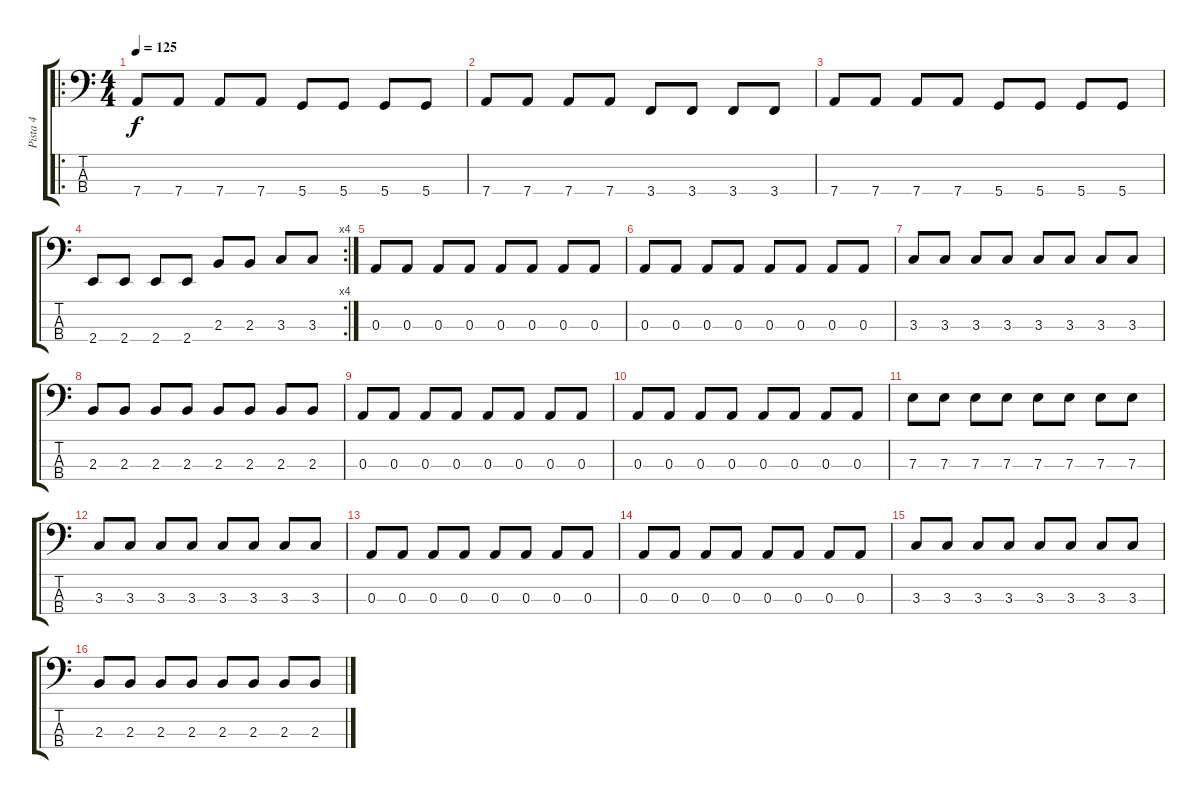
\track ("Pista 4" "Pista 4") {instrument electricbasspick}
\staff {score tabs}
\tuning (G2 D2 A1 D1) {hide}
\ro
\ts (4 4)
\tempo 125
\clef f4
\ks c
7.4.8{dy f} 7.4.8 7.4.8 7.4.8 5.4.8 5.4.8 5.4.8 5.4.8 |
7.4.8 7.4.8 7.4.8 7.4.8 3.4.8 3.4.8 3.4.8 3.4.8 |
7.4.8 7.4.8 7.4.8 7.4.8 5.4.8 5.4.8 5.4.8 5.4.8 |
\rc 4
2.4.8 2.4.8 2.4.8 2.4.8 2.3.8 2.3.8 3.3.8 3.3.8 |
0.3.8 0.3.8 0.3.8 0.3.8 0.3.8 0.3.8 0.3.8 0.3.8 |
0.3.8 0.3.8 0.3.8 0.3.8 0.3.8 0.3.8 0.3.8 0.3.8 |
3.3.8 3.3.8 3.3.8 3.3.8 3.3.8 3.3.8 3.3.8 3.3.8 |
2.3.8 2.3.8 2.3.8 2.3.8 2.3.8 2.3.8 2.3.8 2.3.8 |
0.3.8 0.3.8 0.3.8 0.3.8 0.3.8 0.3.8 0.3.8 0.3.8 |
0.3.8 0.3.8 0.3.8 0.3.8 0.3.8 0.3.8 0.3.8 0.3.8 |
7.3.8 7.3.8 7.3.8 7.3.8 7.3.8 7.3.8 7.3.8 7.3.8 |
3.3.8 3.3.8 3.3.8 3.3.8 3.3.8 3.3.8 3.3.8 3.3.8 |
0.3.8 0.3.8 0.3.8 0.3.8 0.3.8 0.3.8 0.3.8 0.3.8 |
0.3.8 0.3.8 0.3.8 0.3.8 0.3.8 0.3.8 0.3.8 0.3.8 |
3.3.8 3.3.8 3.3.8 3.3.8 3.3.8 3.3.8 3.3.8 3.3.8 |
2.3.8 2.3.8 2.3.8 2.3.8 2.3.8 2.3.8 2.3.8 2.3.8
